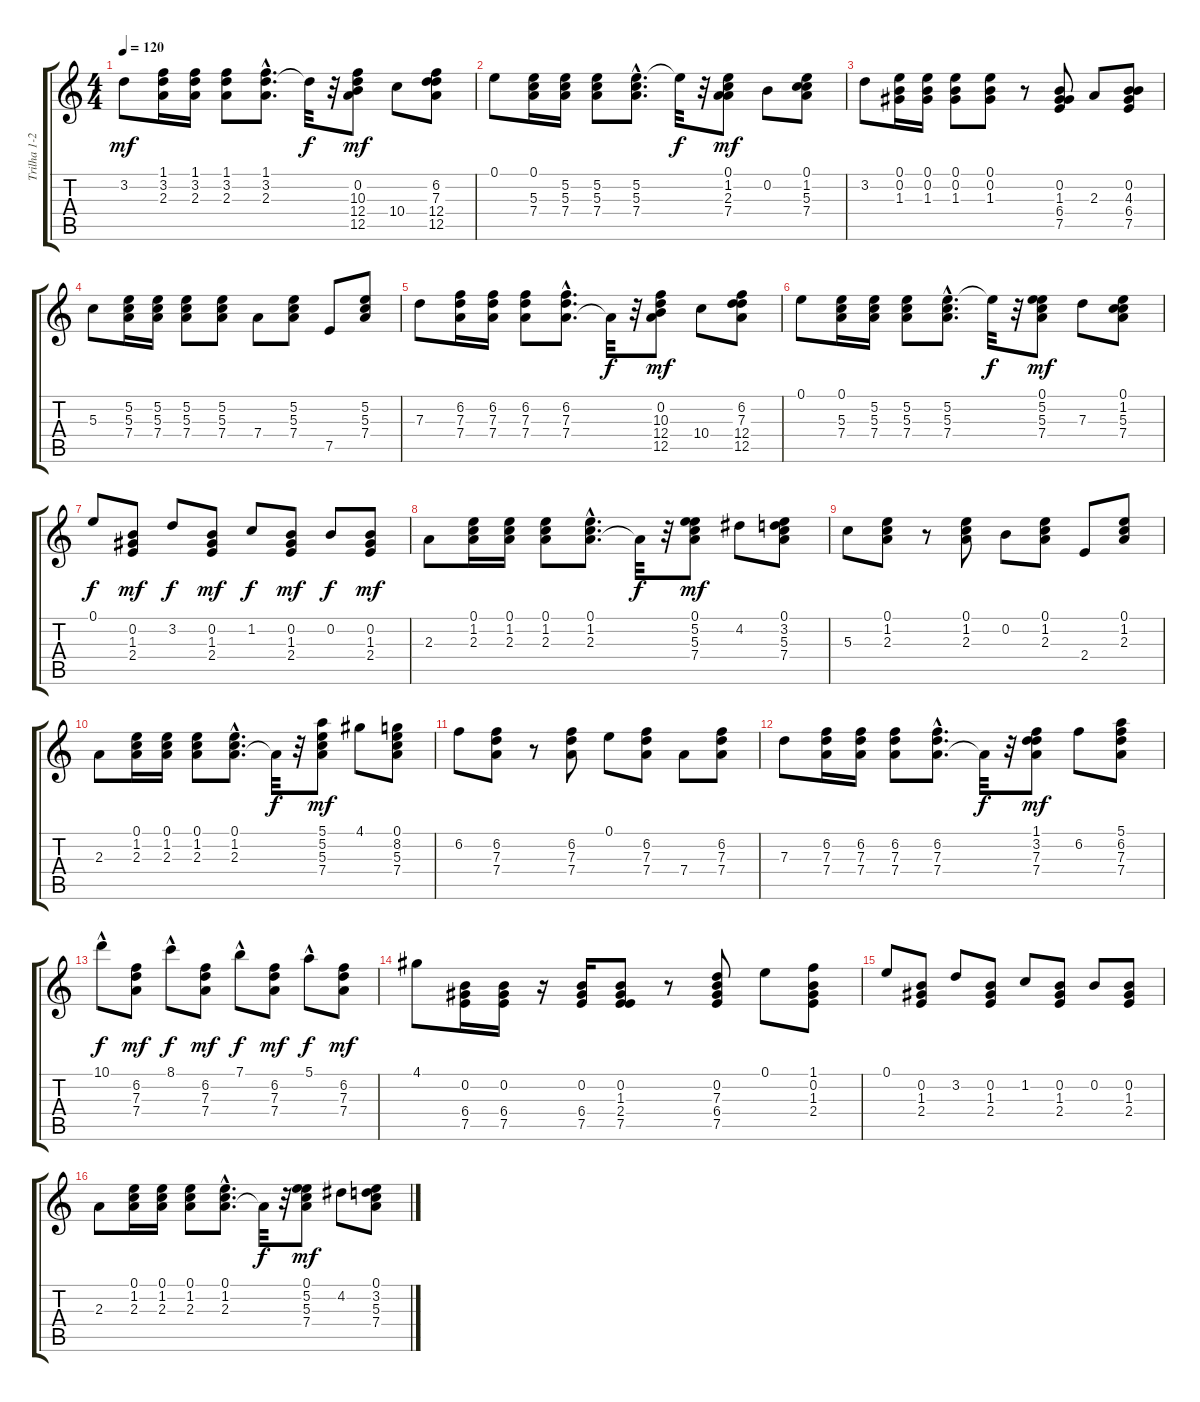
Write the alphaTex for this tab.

\track ("Trilha 1-2" "Trilha 1-2") {instrument acousticguitarnylon}
\staff {score tabs}
\tuning (E4 B3 G3 D3 A2 E2) {hide}
\ts (4 4)
\tempo 120
\clef g2
\ks c
3.2.8{dy mf instrument acousticguitarnylon} (1.1 3.2 2.3).16 (1.1 3.2 2.3).16 (1.1 3.2 2.3).8 (1.1 3.2{hac} 2.3).8{d} 3.2{t}.32{dy f} r.32 (0.2 10.3 12.4 12.5).8{dy mf} 10.4.8 (6.2 7.3 12.4 12.5).8 |
0.1.8 (0.1 5.3 7.4).16 (5.2 5.3 7.4).16 (5.2 5.3 7.4).8 (5.2{hac} 5.3 7.4).8{d} 5.2{t}.32{dy f} r.32 (0.1 1.2 2.3 7.4).8{dy mf} 0.2.8 (0.1 1.2 5.3 7.4).8 |
3.2.8 (0.1 0.2 1.3).16 (0.1 0.2 1.3).16 (0.1 0.2 1.3).8 (0.1 0.2 1.3).8 r.8 (0.2 1.3 6.4 7.5).8 2.3.8 (0.2 4.3 6.4 7.5).8 |
5.3.8 (5.2 5.3 7.4).16 (5.2 5.3 7.4).16 (5.2 5.3 7.4).8 (5.2 5.3 7.4).8 7.4.8 (5.2 5.3 7.4).8 7.5.8 (5.2 5.3 7.4).8 |
7.3.8 (6.2 7.3 7.4).16 (6.2 7.3 7.4).16 (6.2 7.3 7.4).8 (6.2 7.3{hac} 7.4).8{d} 7.4{t}.32{dy f} r.32 (0.2 10.3 12.4 12.5).8{dy mf} 10.4.8 (6.2 7.3 12.4 12.5).8 |
0.1.8 (0.1 5.3 7.4).16 (5.2 5.3 7.4).16 (5.2 5.3 7.4).8 (5.2{hac} 5.3 7.4).8{d} 5.2{t}.32{dy f} r.32 (0.1 5.2 5.3 7.4).8{dy mf} 7.3.8 (0.1 1.2 5.3 7.4).8 |
0.1.8{dy f} (0.2 1.3 2.4).8{dy mf} 3.2.8{dy f} (0.2 1.3 2.4).8{dy mf} 1.2.8{dy f} (0.2 1.3 2.4).8{dy mf} 0.2.8{dy f} (0.2 1.3 2.4).8{dy mf} |
2.3.8 (0.1 1.2 2.3).16 (0.1 1.2 2.3).16 (0.1 1.2 2.3).8 (0.1 1.2 2.3{hac}).8{d} 2.3{t}.32{dy f} r.32 (0.1 5.2 5.3 7.4).8{dy mf} 4.2.8 (0.1 3.2 5.3 7.4).8 |
5.3.8 (0.1 1.2 2.3).8 r.8 (0.1 1.2 2.3).8 0.2.8 (0.1 1.2 2.3).8 2.4.8 (0.1 1.2 2.3).8 |
2.3.8 (0.1 1.2 2.3).16 (0.1 1.2 2.3).16 (0.1 1.2 2.3).8 (0.1 1.2 2.3{hac}).8{d} 2.3{t}.32{dy f} r.32 (5.1 5.2 5.3 7.4).8{dy mf} 4.1.8 (0.1 8.2 5.3 7.4).8 |
6.2.8 (6.2 7.3 7.4).8 r.8 (6.2 7.3 7.4).8 0.1.8 (6.2 7.3 7.4).8 7.4.8 (6.2 7.3 7.4).8 |
7.3.8 (6.2 7.3 7.4).16 (6.2 7.3 7.4).16 (6.2 7.3 7.4).8 (6.2 7.3{hac} 7.4).8{d} 7.4{t}.32{dy f} r.32 (1.1 3.2 7.3 7.4).8{dy mf} 6.2.8 (5.1 6.2 7.3 7.4).8 |
10.1{hac}.8{dy f} (6.2 7.3 7.4).8{dy mf} 8.1{hac}.8{dy f} (6.2 7.3 7.4).8{dy mf} 7.1{hac}.8{dy f} (6.2 7.3 7.4).8{dy mf} 5.1{hac}.8{dy f} (6.2 7.3 7.4).8{dy mf} |
4.1.8 (0.2 6.4 7.5).16 (0.2 6.4 7.5).16 r.16 (0.2 6.4 7.5).16 (0.2 1.3 2.4 7.5).8 r.8 (0.2 7.3 6.4 7.5).8 0.1.8 (1.1 0.2 1.3 2.4).8 |
0.1.8 (0.2 1.3 2.4).8 3.2.8 (0.2 1.3 2.4).8 1.2.8 (0.2 1.3 2.4).8 0.2.8 (0.2 1.3 2.4).8 |
2.3.8 (0.1 1.2 2.3).16 (0.1 1.2 2.3).16 (0.1 1.2 2.3).8 (0.1 1.2 2.3{hac}).8{d} 2.3{t}.32{dy f} r.32 (0.1 5.2 5.3 7.4).8{dy mf} 4.2.8 (0.1 3.2 5.3 7.4).8
